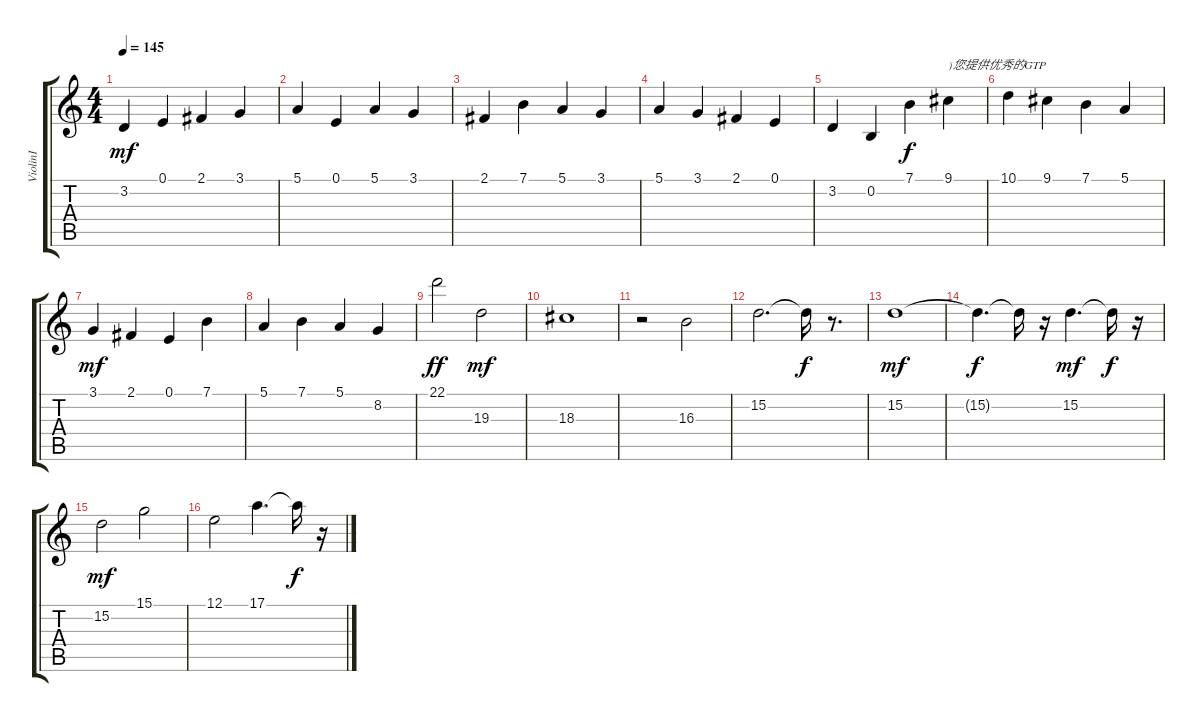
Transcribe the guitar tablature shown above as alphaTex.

\track ("ViolinⅠ" "ViolinⅠ") {instrument stringensemble1}
\staff {score tabs}
\tuning (E4 B3 G3 D3 A2 E2) {hide}
\ts (4 4)
\tempo 145
\clef g2
\ks c
3.2.4{dy mf} 0.1.4 2.1.4 3.1.4 |
5.1.4 0.1.4 5.1.4 3.1.4 |
2.1.4 7.1.4 5.1.4 3.1.4 |
5.1.4 3.1.4 2.1.4 0.1.4 |
3.2.4 0.2.4 7.1.4{dy f} 9.1.4{txt ")您提供优秀的GTP"} |
10.1.4 9.1.4 7.1.4 5.1.4 |
3.1.4{dy mf} 2.1.4 0.1.4 7.1.4 |
5.1.4 7.1.4 5.1.4 8.2.4 |
22.1.2{dy ff} 19.3.2{dy mf} |
18.3.1 |
r.2 16.3.2 |
15.2.2{d} 15.2{t}.16{dy f} r.8{d} |
15.2.1{dy mf} |
15.2{t}.4{d dy f} 15.2{t}.16 r.16 15.2.4{d dy mf} 15.2{t}.16{dy f} r.16 |
15.2.2{dy mf} 15.1.2 |
12.1.2 17.1.4{d} 17.1{t}.16{dy f} r.16
